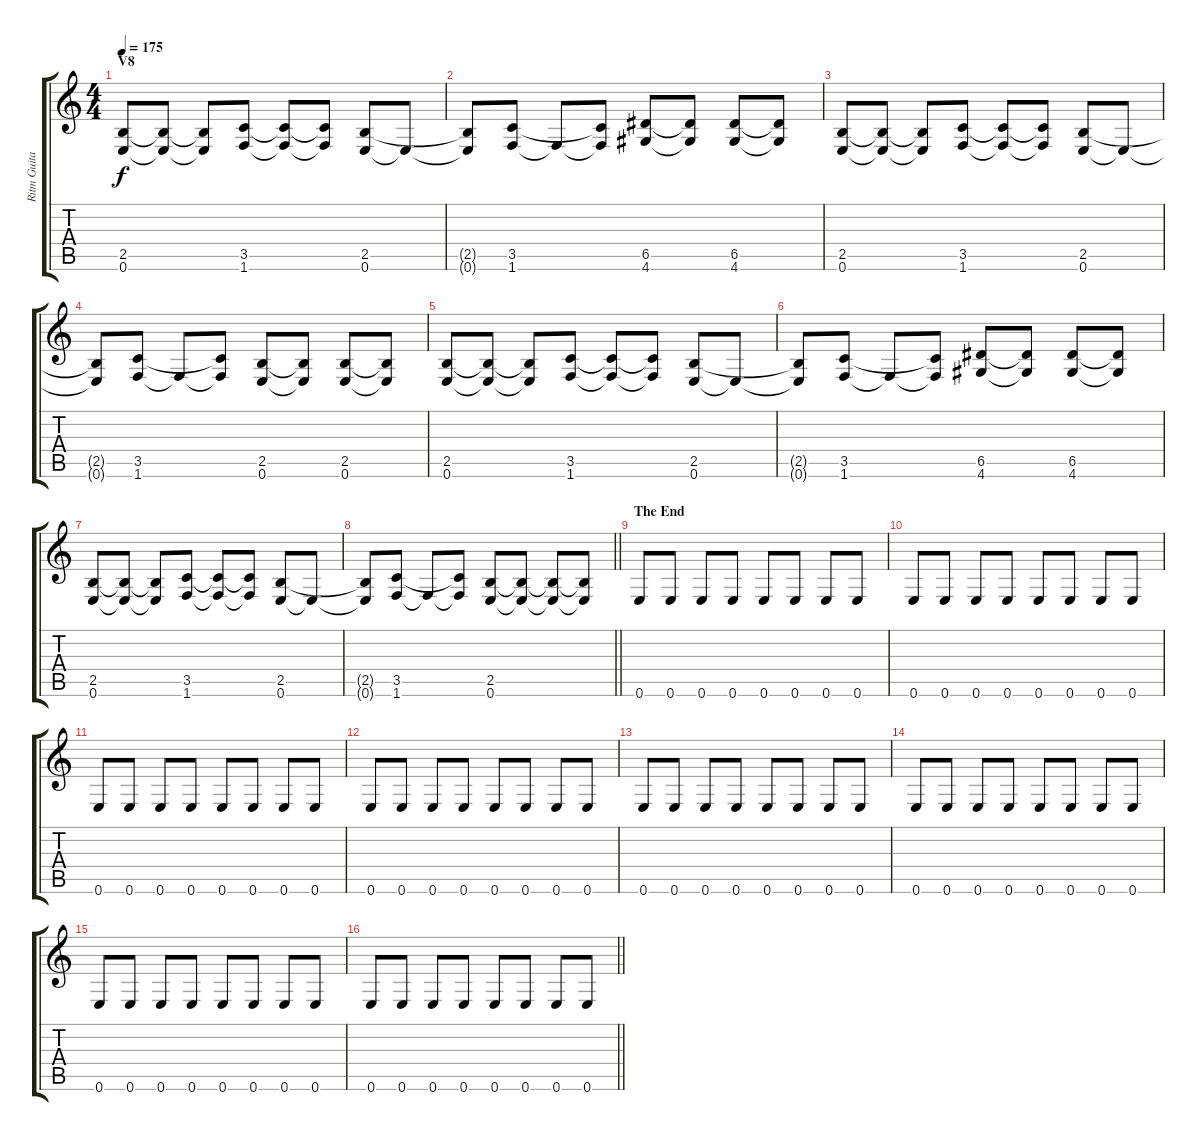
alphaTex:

\track ("Ritm Guitar (Serg)" "Ritm Guita") {instrument distortionguitar}
\staff {score tabs}
\tuning (E4 B3 G3 D3 A2 E2) {hide}
\ts (4 4)
\section ("" "V8")
\tempo 175
\clef g2
\ks c
(2.5 0.6).8{dy f} (2.5{t} 0.6{t}).8 (2.5{t} 0.6{t}).8 (3.5 1.6).8 (3.5{t} 1.6{t}).8 (3.5{t} 1.6{t}).8 (2.5 0.6).8 0.6{t}.8 |
(2.5{t} 0.6{t}).8 (3.5 1.6).8 1.6{t}.8 (3.5{t} 1.6{t}).8 (6.5 4.6).8 (6.5{t} 4.6{t}).8 (6.5 4.6).8 (6.5{t} 4.6{t}).8 |
(2.5 0.6).8 (2.5{t} 0.6{t}).8 (2.5{t} 0.6{t}).8 (3.5 1.6).8 (3.5{t} 1.6{t}).8 (3.5{t} 1.6{t}).8 (2.5 0.6).8 0.6{t}.8 |
(2.5{t} 0.6{t}).8 (3.5 1.6).8 1.6{t}.8 (3.5{t} 1.6{t}).8 (2.5 0.6).8 (2.5{t} 0.6{t}).8 (2.5 0.6).8 (2.5{t} 0.6{t}).8 |
(2.5 0.6).8 (2.5{t} 0.6{t}).8 (2.5{t} 0.6{t}).8 (3.5 1.6).8 (3.5{t} 1.6{t}).8 (3.5{t} 1.6{t}).8 (2.5 0.6).8 0.6{t}.8 |
(2.5{t} 0.6{t}).8 (3.5 1.6).8 1.6{t}.8 (3.5{t} 1.6{t}).8 (6.5 4.6).8 (6.5{t} 4.6{t}).8 (6.5 4.6).8 (6.5{t} 4.6{t}).8 |
(2.5 0.6).8 (2.5{t} 0.6{t}).8 (2.5{t} 0.6{t}).8 (3.5 1.6).8 (3.5{t} 1.6{t}).8 (3.5{t} 1.6{t}).8 (2.5 0.6).8 0.6{t}.8 |
\barLineRight lightlight
(2.5{t} 0.6{t}).8 (3.5 1.6).8 1.6{t}.8 (3.5{t} 1.6{t}).8 (2.5 0.6).8 (2.5{t} 0.6{t}).8 (2.5{t} 0.6{t}).8 (2.5{t} 0.6{t}).8 |
\section ("" "The End")
0.6.8 0.6.8 0.6.8 0.6.8 0.6.8 0.6.8 0.6.8 0.6.8 |
0.6.8 0.6.8 0.6.8 0.6.8 0.6.8 0.6.8 0.6.8 0.6.8 |
0.6.8 0.6.8 0.6.8 0.6.8 0.6.8 0.6.8 0.6.8 0.6.8 |
0.6.8 0.6.8 0.6.8 0.6.8 0.6.8 0.6.8 0.6.8 0.6.8 |
0.6.8 0.6.8 0.6.8 0.6.8 0.6.8 0.6.8 0.6.8 0.6.8 |
0.6.8 0.6.8 0.6.8 0.6.8 0.6.8 0.6.8 0.6.8 0.6.8 |
0.6.8 0.6.8 0.6.8 0.6.8 0.6.8 0.6.8 0.6.8 0.6.8 |
\barLineRight lightlight
0.6.8 0.6.8 0.6.8 0.6.8 0.6.8 0.6.8 0.6.8 0.6.8
